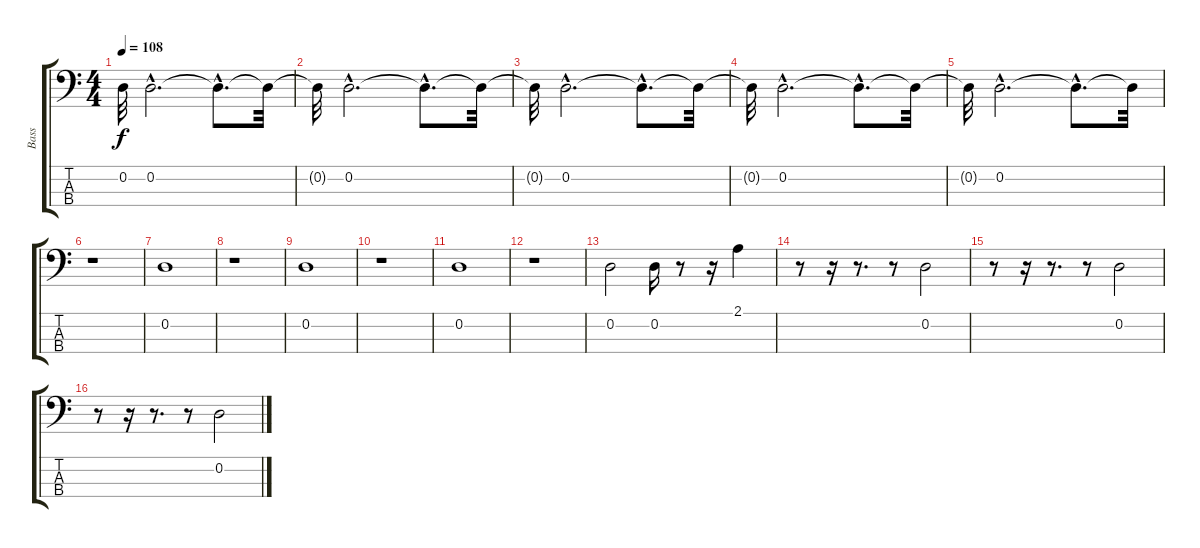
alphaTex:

\track ("Bass" "Bass") {instrument fretlessbass}
\staff {score tabs}
\tuning (G2 D2 A1 D1) {hide}
\ts (4 4)
\tempo 108
\clef f4
\ks c
0.2{t}.32{dy f} 0.2{hac}.2{d} 0.2{hac t}.8{d} 0.2{t}.32 |
0.2{t}.32 0.2{hac}.2{d} 0.2{hac t}.8{d} 0.2{t}.32 |
0.2{t}.32 0.2{hac}.2{d} 0.2{hac t}.8{d} 0.2{t}.32 |
0.2{t}.32 0.2{hac}.2{d} 0.2{hac t}.8{d} 0.2{t}.32 |
0.2{t}.32 0.2{hac}.2{d} 0.2{hac t}.8{d} 0.2{t}.32 |
r.1 |
0.2.1 |
r.1 |
0.2.1 |
r.1 |
0.2.1 |
r.1 |
0.2.2 0.2.16 r.8 r.16 2.1.4 |
r.8 r.16 r.8{d} r.8 0.2.2 |
r.8 r.16 r.8{d} r.8 0.2.2 |
r.8 r.16 r.8{d} r.8 0.2.2
